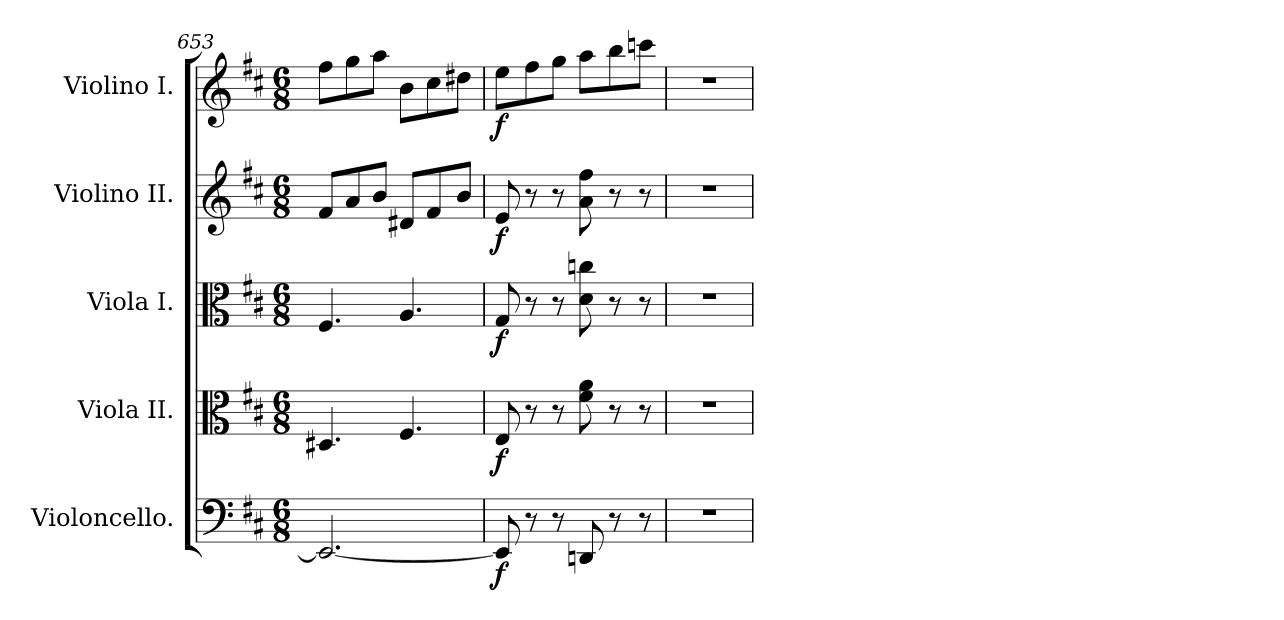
**kern	**dynam	**kern	**dynam	**kern	**dynam	**kern	**dynam	**kern	**dynam
*part5	*part5	*part4	*part4	*part3	*part3	*part2	*part2	*part1	*part1
*staff5	*staff5	*staff4	*staff4	*staff3	*staff3	*staff2	*staff2	*staff1	*staff1
*I"Violoncello.	*	*I"Viola II.	*	*I"Viola I.	*	*I"Violino II.	*	*I"Violino I.	*
*I'Vc	*	*I'Vla	*	*I'Vla	*	*I'Vln	*	*I'Vln	*
*clefF4	*	*clefC3	*	*clefC3	*	*clefG2	*	*clefG2	*
*k[f#c#]	*	*k[f#c#]	*	*k[f#c#]	*	*k[f#c#]	*	*k[f#c#]	*
*M6/8	*	*M6/8	*	*M6/8	*	*M6/8	*	*M6/8	*
=653	=653	=653	=653	=653	=653	=653	=653	=653	=653
2.EE/_	.	4.D#X/	.	4.F#/	.	8f#/L	.	8ff#\L	.
.	.	.	.	.	.	8a/	.	8gg\	.
.	.	.	.	.	.	8b/J	.	8aa\J	.
.	.	4.F#/	.	4.A/	.	8d#X/L	.	8b\L	.
.	.	.	.	.	.	8f#/	.	8cc#\	.
.	.	.	.	.	.	8b/J	.	8dd#X\J	.
=654	=654	=654	=654	=654	=654	=654	=654	=654	=654
!	!LO:DY:b	!	!LO:DY:b	!	!LO:DY:b	!	!LO:DY:b	!	!LO:DY:b
8EE/]	f	8E/	f	8G/	f	8e/	f	8ee\L	f
8r	.	8r	.	8r	.	8r	.	8ff#\	.
8r	.	8r	.	8r	.	8r	.	8gg\J	.
8DDn/	.	8f#\ 8a\	.	8d\ 8ccn\	.	8a\ 8ff#\	.	8aa\L	.
8r	.	8r	.	8r	.	8r	.	8bb\	.
8r	.	8r	.	8r	.	8r	.	8cccn\J	.
=655	=655	=655	=655	=655	=655	=655	=655	=655	=655
2.r	.	2.r	.	2.r	.	2.r	.	2.r	.
=	=	=	=	=	=	=	=	=	=
*-	*-	*-	*-	*-	*-	*-	*-	*-	*-
